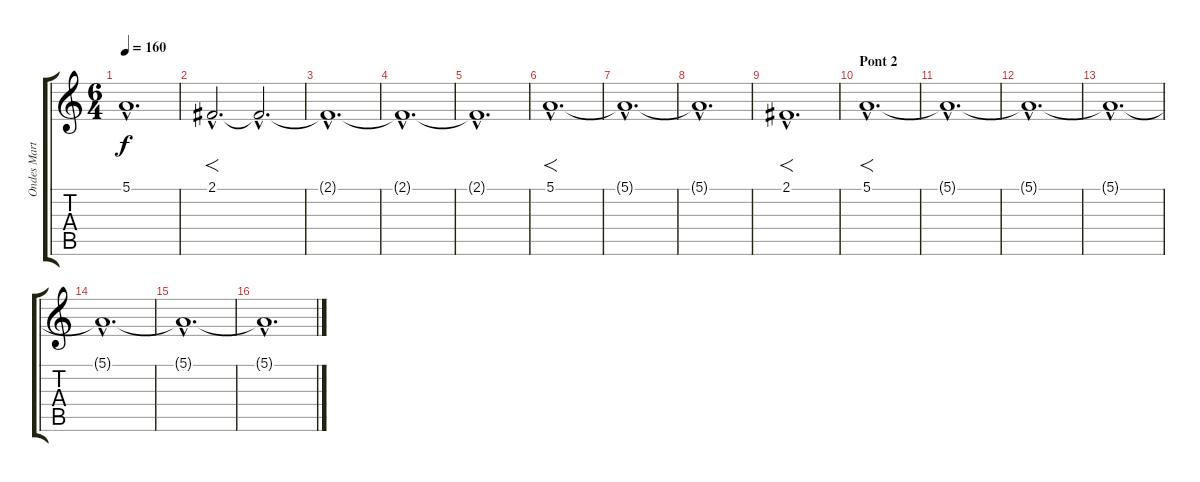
\track ("Ondes Martenot - Jonny Greenwood" "Ondes Mart") {instrument whistle}
\staff {score tabs}
\tuning (E4 B3 G3 D3 A2 E2) {hide}
\ts (6 4)
\tempo 160
\clef g2
\ks c
5.1{hac t}.1{d dy f} |
2.1{hac}.2{f d} 2.1{hac t}.2{d} |
2.1{hac t}.1{d} |
2.1{hac t}.1{d} |
2.1{hac t}.1{d} |
5.1{hac}.1{f d} |
5.1{hac t}.1{d} |
5.1{hac t}.1{d} |
2.1{hac}.1{f d} |
\section ("" "Pont 2")
5.1{hac}.1{f d} |
5.1{hac t}.1{d} |
5.1{hac t}.1{d} |
5.1{hac t}.1{d} |
5.1{hac t}.1{d} |
5.1{hac t}.1{d} |
5.1{hac t}.1{d}
